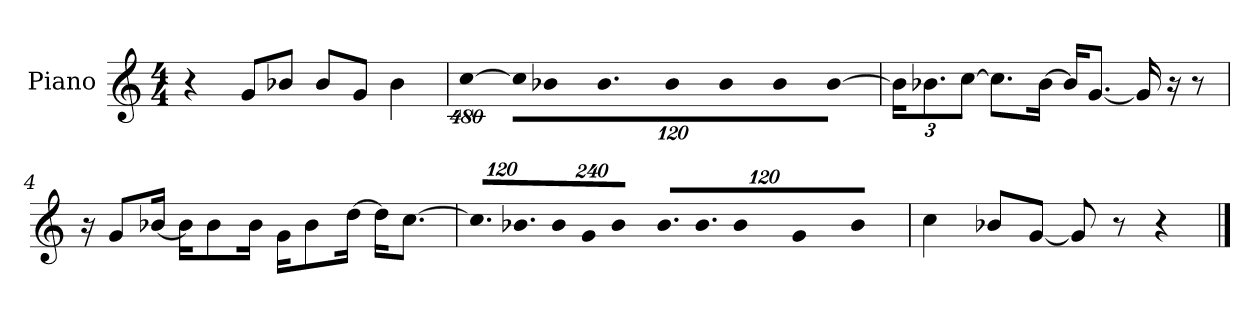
**kern
*part1
*staff1
*I"Piano
*I'P-no
*clefG2
*k[]
*M4/4
*MM90
=1
4r
8g/L
8b-X/J
8b-/L
8g/J
4b-\
=2
!LO:N:vis=4
[1920%427cc\
!LO:N:vis=16
1920%107cc\KL]
!LO:N:vis=8
640%71b-X\
9.b-\
!LO:N:vis=8
640%71b-\
!LO:N:vis=8
640%71b-\
!LO:N:vis=8
640%71b-\
!LO:N:vis=8
[640%71b-\J
=3
*Xbrackettup
24b-\KL]
12.b-X\
[12cc\J
8.cc\L]
[16b-\Jk
16b-/KL]
[8.g/J
16g/]
16r
8r
=4
16r
8g/L
[16b-X/Jk
16b-\KL]
8b-\
16b-\Jk
16g\KL
8b-\
[16dd\Jk
16dd\KL]
[8.cc\J
!!LO:LB:g=z
=5
!LO:N:vis=16.
960%103cc/LL]
!LO:N:vis=16.
960%103b-X/
!LO:N:vis=16
1920%137b-/
!LO:N:vis=16
1920%137g/J
!LO:N:vis=8
960%137b-/J
!LO:N:vis=16.
960%103b-/LL
!LO:N:vis=16.
960%103b-/
!LO:N:vis=16
1920%137b-/
!LO:N:vis=16
1920%137g/J
!LO:N:vis=8
960%137b-/J
=6
4cc\
8b-X/L
[8g/J
8g/]
8r
4r
==
*-
